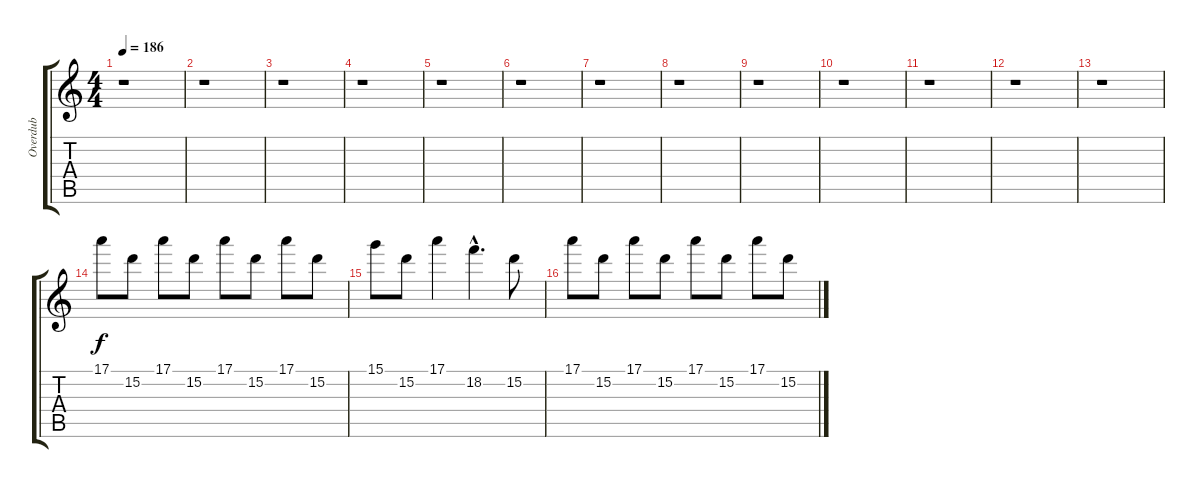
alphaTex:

\track ("Overdub" "Overdub") {instrument distortionguitar}
\staff {score tabs}
\tuning (E4 B3 G3 D3 A2 E2) {hide}
\ts (4 4)
\tempo 186
\clef g2
\ks c
r.1{dy f} |
r.1 |
r.1 |
r.1 |
r.1 |
r.1 |
r.1 |
r.1 |
r.1 |
r.1 |
r.1 |
r.1 |
r.1 |
17.1.8 15.2.8 17.1.8 15.2.8 17.1.8 15.2.8 17.1.8 15.2.8 |
15.1.8 15.2.8 17.1.4 18.2{hac}.4{d} 15.2.8 |
17.1.8 15.2.8 17.1.8 15.2.8 17.1.8 15.2.8 17.1.8 15.2.8
